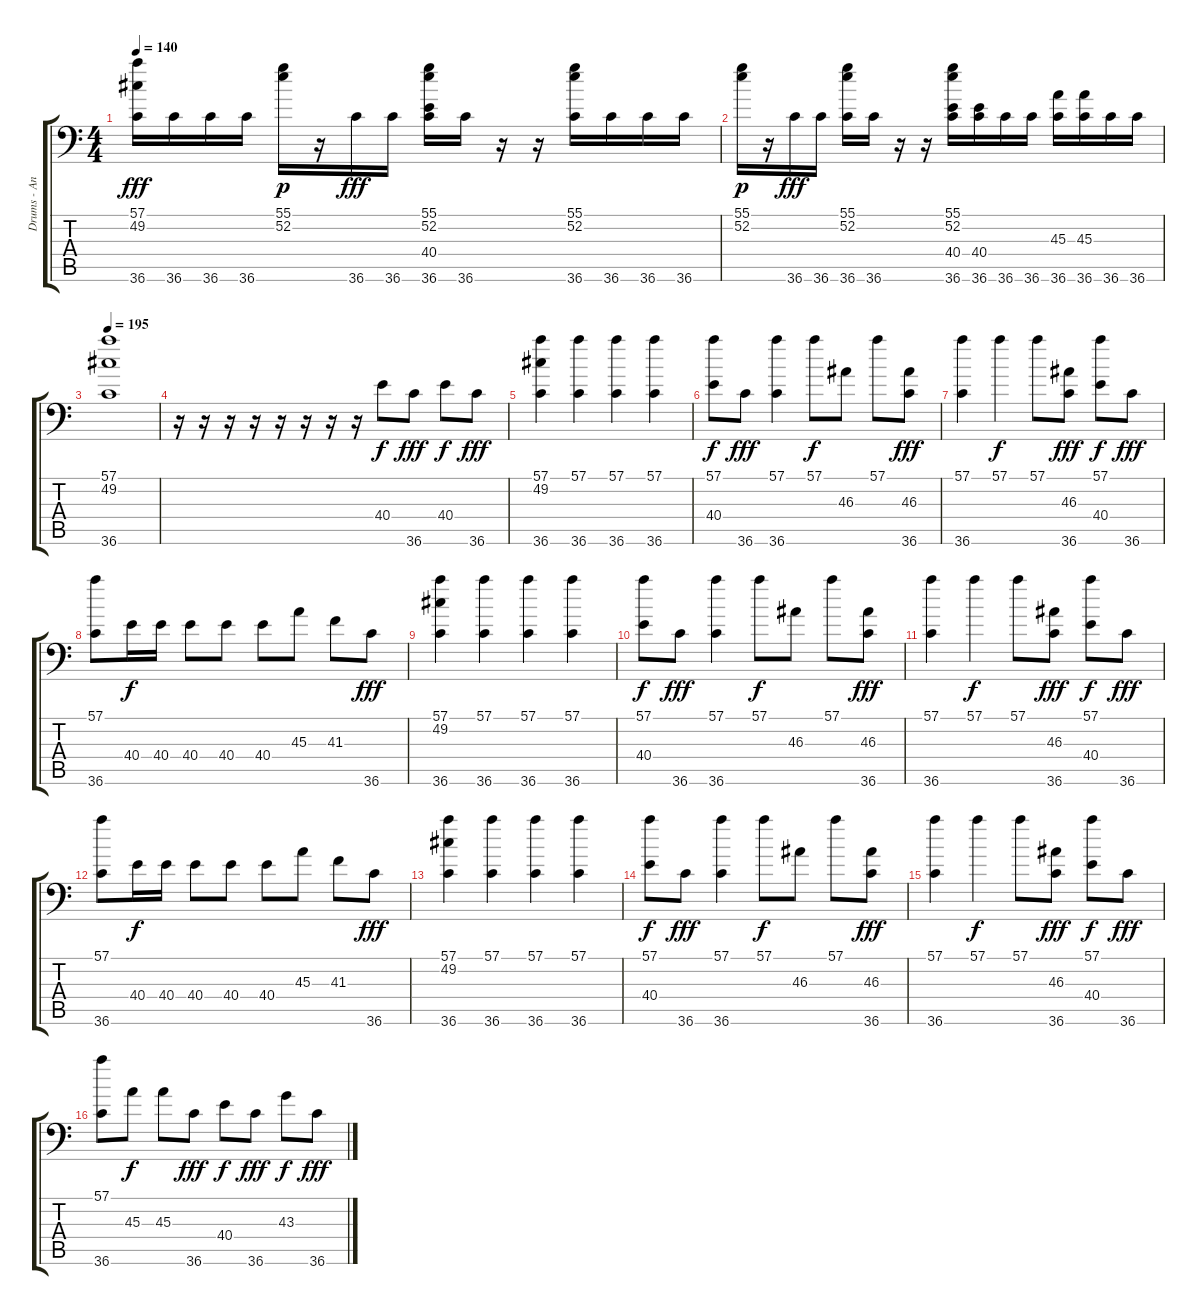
\track ("Drums - Andrew " "Drums - An") {instrument acousticgrandpiano}
\staff {score tabs}
\tuning (C-1 C-1 C-1 C-1 C-1 C-1) {hide}
\ts (4 4)
\tempo 140
\clef f4
\ks c
(57.1 49.2 36.6).16{dy fff} 36.6.16 36.6.16 36.6.16 (55.1 52.2).16{dy p} r.16 36.6.16{dy fff} 36.6.16 (55.1 52.2 40.4 36.6).16 36.6.16 r.16 r.16 (55.1 52.2 36.6).16 36.6.16 36.6.16 36.6.16 |
(55.1 52.2).16{dy p} r.16 36.6.16{dy fff} 36.6.16 (55.1 52.2 36.6).16 36.6.16 r.16 r.16 (55.1 52.2 40.4 36.6).16 (40.4 36.6).16 36.6.16 36.6.16 (45.3 36.6).16 (45.3 36.6).16 36.6.16 36.6.16 |
\tempo 195
(57.1 49.2 36.6).1 |
r.16 r.16 r.16 r.16 r.16 r.16 r.16 r.16 40.4.8{dy f} 36.6.8{dy fff} 40.4.8{dy f} 36.6.8{dy fff} |
(57.1 49.2 36.6).4 (57.1 36.6).4 (57.1 36.6).4 (57.1 36.6).4 |
(57.1 40.4).8{dy f} 36.6.8{dy fff} (57.1 36.6).4 57.1.8{dy f} 46.3.8 57.1.8 (46.3 36.6).8{dy fff} |
(57.1 36.6).4 57.1.4{dy f} 57.1.8 (46.3 36.6).8{dy fff} (57.1 40.4).8{dy f} 36.6.8{dy fff} |
(57.1 36.6).8 40.4.16{dy f} 40.4.16 40.4.8 40.4.8 40.4.8 45.3.8 41.3.8 36.6.8{dy fff} |
(57.1 49.2 36.6).4 (57.1 36.6).4 (57.1 36.6).4 (57.1 36.6).4 |
(57.1 40.4).8{dy f} 36.6.8{dy fff} (57.1 36.6).4 57.1.8{dy f} 46.3.8 57.1.8 (46.3 36.6).8{dy fff} |
(57.1 36.6).4 57.1.4{dy f} 57.1.8 (46.3 36.6).8{dy fff} (57.1 40.4).8{dy f} 36.6.8{dy fff} |
(57.1 36.6).8 40.4.16{dy f} 40.4.16 40.4.8 40.4.8 40.4.8 45.3.8 41.3.8 36.6.8{dy fff} |
(57.1 49.2 36.6).4 (57.1 36.6).4 (57.1 36.6).4 (57.1 36.6).4 |
(57.1 40.4).8{dy f} 36.6.8{dy fff} (57.1 36.6).4 57.1.8{dy f} 46.3.8 57.1.8 (46.3 36.6).8{dy fff} |
(57.1 36.6).4 57.1.4{dy f} 57.1.8 (46.3 36.6).8{dy fff} (57.1 40.4).8{dy f} 36.6.8{dy fff} |
(57.1 36.6).8 45.3.8{dy f} 45.3.8 36.6.8{dy fff} 40.4.8{dy f} 36.6.8{dy fff} 43.3.8{dy f} 36.6.8{dy fff}
